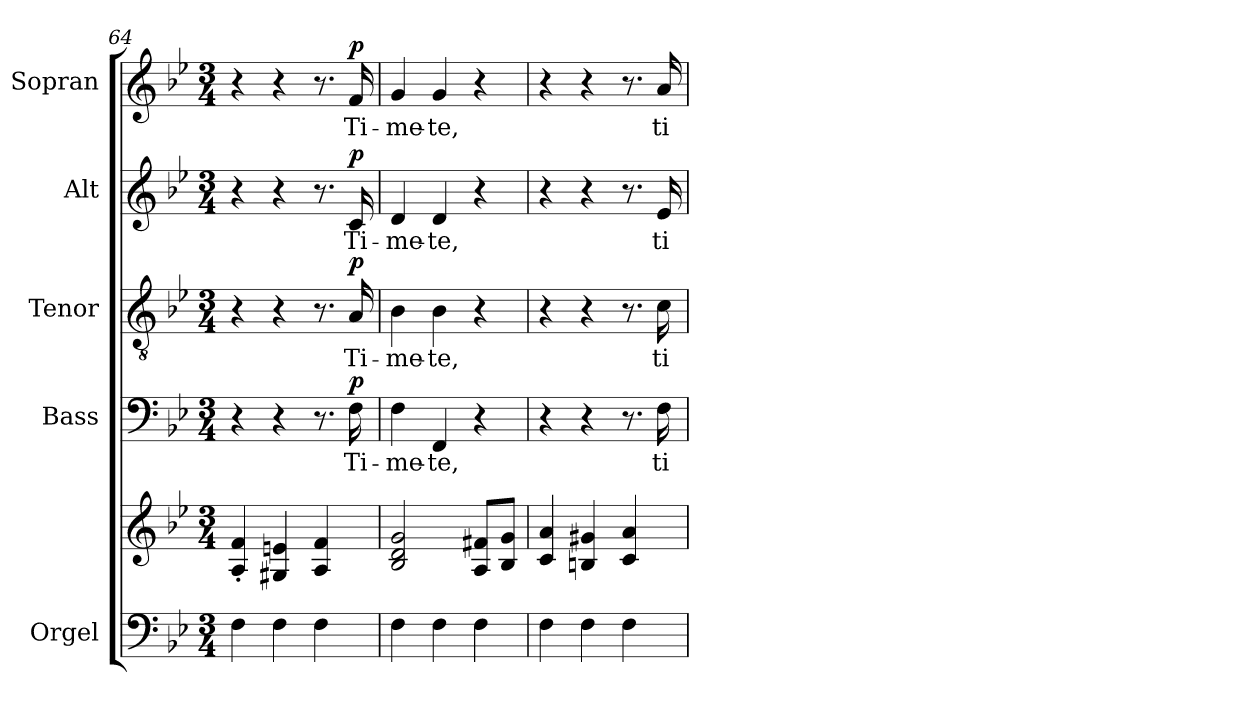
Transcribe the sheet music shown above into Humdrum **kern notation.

**kern	**kern	**kern	**text	**dynam	**kern	**text	**dynam	**kern	**text	**dynam	**kern	**text	**dynam
*part5	*part5	*part4	*part4	*part4	*part3	*part3	*part3	*part2	*part2	*part2	*part1	*part1	*part1
*staff6	*staff5	*staff4	*staff4	*staff4	*staff3	*staff3	*staff3	*staff2	*staff2	*staff2	*staff1	*staff1	*staff1
*I"Orgel	*	*I"Bass	*	*	*I"Tenor	*	*	*I"Alt	*	*	*I"Sopran	*	*
*I'Org.	*	*I'B.	*	*	*I'T.	*	*	*I'A.	*	*	*I'S.	*	*
*clefF4	*clefG2	*clefF4	*	*	*clefGv2	*	*	*clefG2	*	*	*clefG2	*	*
*k[b-e-]	*k[b-e-]	*k[b-e-]	*	*	*k[b-e-]	*	*	*k[b-e-]	*	*	*k[b-e-]	*	*
*B-:	*B-:	*B-:	*	*	*B-:	*	*	*B-:	*	*	*B-:	*	*
*M3/4	*M3/4	*M3/4	*	*	*M3/4	*	*	*M3/4	*	*	*M3/4	*	*
=64	=64	=64	=64	=64	=64	=64	=64	=64	=64	=64	=64	=64	=64
4F\	4A/'< 4f/'<	4r	.	.	4r	.	.	4r	.	.	4r	.	.
4F\	4G#X/ 4en/	4r	.	.	4r	.	.	4r	.	.	4r	.	.
4F\	4A/ 4f/	8.r	.	.	8.r	.	.	8.r	.	.	8.r	.	.
!	!	!	!LO:LY:b	!LO:DY:a	!	!LO:LY:b	!LO:DY:a	!	!LO:LY:b	!LO:DY:a	!	!LO:LY:b	!LO:DY:a
.	.	16F\	Ti-	p	16A/	Ti-	p	16c/	Ti-	p	16f/	Ti-	p
=65	=65	=65	=65	=65	=65	=65	=65	=65	=65	=65	=65	=65	=65
!	!	!	!LO:LY:b	!	!	!LO:LY:b	!	!	!LO:LY:b	!	!	!LO:LY:b	!
4F\	2B-/ 2d/ 2g/	4F\	-me-	.	4B-\	-me-	.	4d/	-me-	.	4g/	-me-	.
!	!	!	!LO:LY:b	!	!	!LO:LY:b	!	!	!LO:LY:b	!	!	!LO:LY:b	!
4F\	.	4FF/	-te,	.	4B-\	-te,	.	4d/	-te,	.	4g/	-te,	.
4F\	8A/ 8f#X/L	4r	.	.	4r	.	.	4r	.	.	4r	.	.
.	8B-/ 8g/J	.	.	.	.	.	.	.	.	.	.	.	.
=66	=66	=66	=66	=66	=66	=66	=66	=66	=66	=66	=66	=66	=66
4F\	4c/ 4a/	4r	.	.	4r	.	.	4r	.	.	4r	.	.
4F\	4Bn/ 4g#X/	4r	.	.	4r	.	.	4r	.	.	4r	.	.
4F\	4c/ 4a/	8.r	.	.	8.r	.	.	8.r	.	.	8.r	.	.
!	!	!	!LO:LY:b	!	!	!LO:LY:b	!	!	!LO:LY:b	!	!	!LO:LY:b	!
.	.	16F\	ti-	.	16c\	ti-	.	16e-/	ti-	.	16a/	ti-	.
=	=	=	=	=	=	=	=	=	=	=	=	=	=
*-	*-	*-	*-	*-	*-	*-	*-	*-	*-	*-	*-	*-	*-
